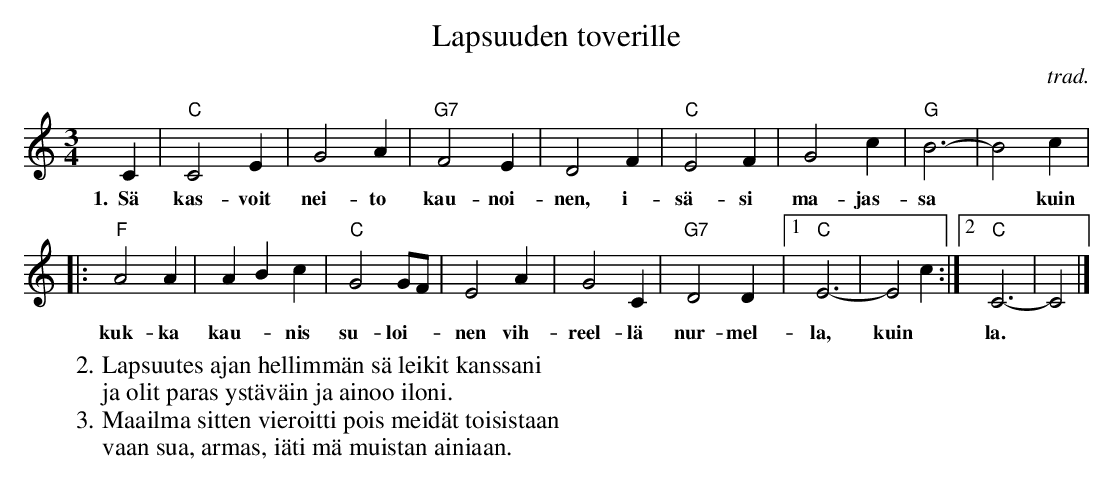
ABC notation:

X:1
T:Lapsuuden toverille
C:trad.
M:3/4
L:1/4
K:C maj
C | "C" C2E | G2A | "G7" F2E | D2F | "C" E2F | G2c | "G" B3- | B2c |
w: 1.~~Sä | kas-voit | nei-to | kau-noi- | nen, i- | sä-si | ma-jas- | sa | * kuin |
|:"F" A2A | ABc | "C" G2G/F/ | E2A |G2C |"G7"  D2D |1 "C" E3- | E2c :|2 "C" C3- | C2 |]
w:kuk-ka | kau--nis | su-loi- | nen vih- | reel-lä | nur-mel- | la, | kuin | la.
W:2. Lapsuutes ajan hellimmän sä leikit kanssani
W:ja olit paras ystäväin ja ainoo iloni.
W:3. Maailma sitten vieroitti pois meidät toisistaan
W:vaan sua, armas, iäti mä muistan ainiaan.
